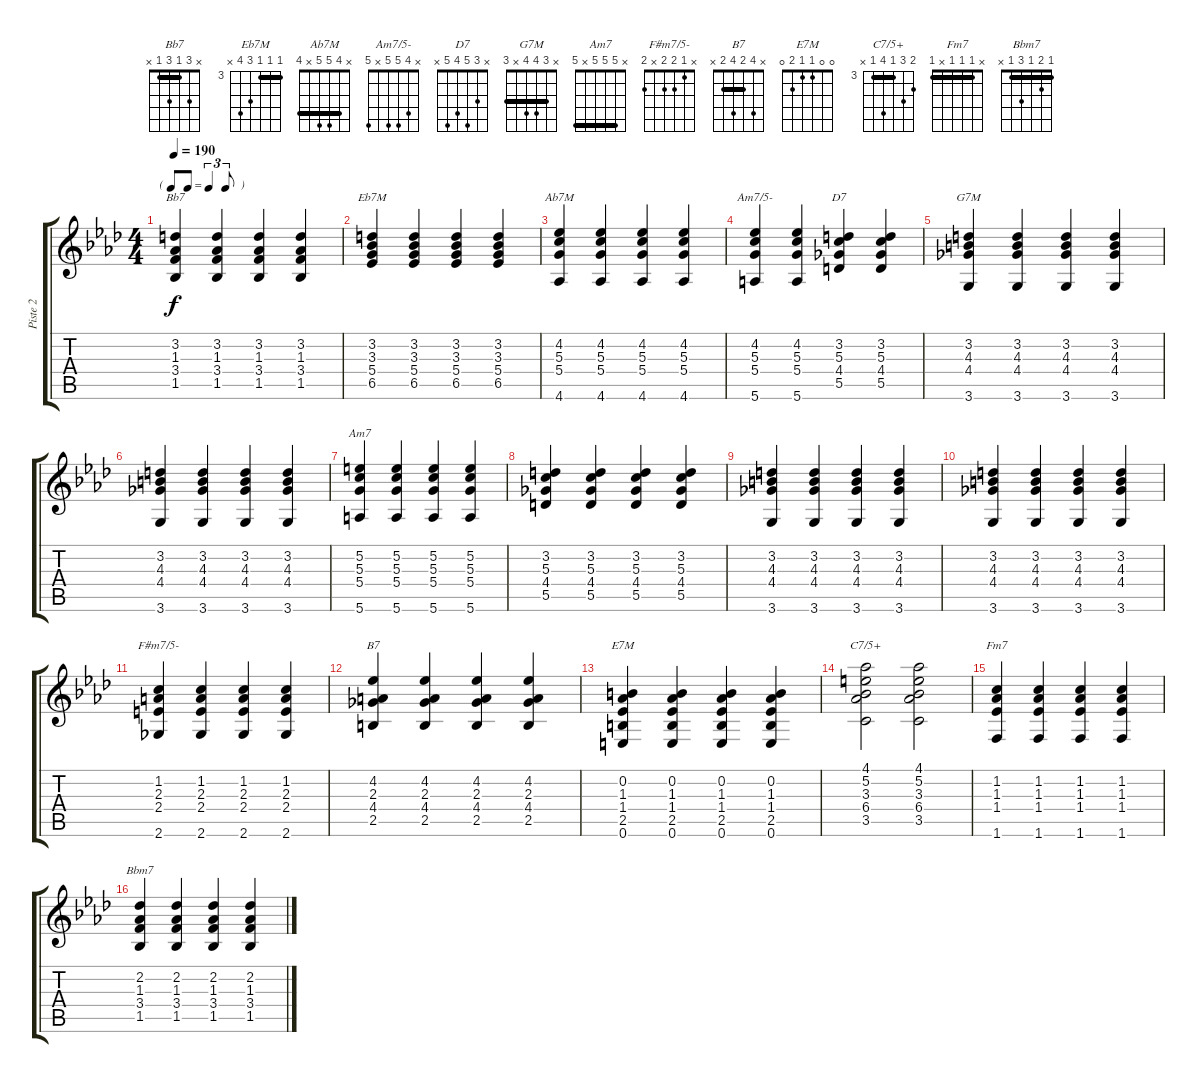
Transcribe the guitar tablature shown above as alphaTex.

\track ("Piste 2" "Piste 2") {instrument acousticguitarnylon}
\staff {score tabs}
\tuning (E4 B3 G3 D3 A2 E2) {hide}
\chord ("Bb7" x 3 1 3 1 x) {barre 1}
\chord ("Eb7M" 3 3 3 5 6 x) {firstfret 3 barre 3}
\chord ("Ab7M" x 4 5 5 x 4) {barre 4}
\chord ("Am7/5-" x 4 5 5 x 5)
\chord ("D7" x 3 5 4 5 x)
\chord ("G7M" x 3 4 4 x 3) {barre 3}
\chord ("Am7" x 5 5 5 x 5) {barre 5}
\chord ("F#m7/5-" x 1 2 2 x 2)
\chord ("B7" x 4 2 4 2 x) {barre 2}
\chord ("E7M" 0 0 1 1 2 0)
\chord ("C7/5+" 4 5 3 6 3 x) {firstfret 3 barre 3}
\chord ("Fm7" x 1 1 1 x 1) {barre 1}
\chord ("Bbm7" 1 2 1 3 1 x) {barre 1}
\ts (4 4)
\tf triplet8th
\tempo 190
\clef g2
\ks ab
(3.2 1.3 3.4 1.5).4{ch "Bb7" dy f} (3.2 1.3 3.4 1.5).4 (3.2 1.3 3.4 1.5).4 (3.2 1.3 3.4 1.5).4 |
(3.2 3.3 5.4 6.5).4{ch "Eb7M"} (3.2 3.3 5.4 6.5).4 (3.2 3.3 5.4 6.5).4 (3.2 3.3 5.4 6.5).4 |
(4.2 5.3 5.4 4.6).4{ch "Ab7M"} (4.2 5.3 5.4 4.6).4 (4.2 5.3 5.4 4.6).4 (4.2 5.3 5.4 4.6).4 |
(4.2 5.3 5.4 5.6).4{ch "Am7/5-"} (4.2 5.3 5.4 5.6).4 (3.2 5.3 4.4 5.5).4{ch "D7"} (3.2 5.3 4.4 5.5).4 |
(3.2 4.3 4.4 3.6).4{ch "G7M"} (3.2 4.3 4.4 3.6).4 (3.2 4.3 4.4 3.6).4 (3.2 4.3 4.4 3.6).4 |
(3.2 4.3 4.4 3.6).4 (3.2 4.3 4.4 3.6).4 (3.2 4.3 4.4 3.6).4 (3.2 4.3 4.4 3.6).4 |
(5.2 5.3 5.4 5.6).4{ch "Am7"} (5.2 5.3 5.4 5.6).4 (5.2 5.3 5.4 5.6).4 (5.2 5.3 5.4 5.6).4 |
(3.2 5.3 4.4 5.5).4 (3.2 5.3 4.4 5.5).4 (3.2 5.3 4.4 5.5).4 (3.2 5.3 4.4 5.5).4 |
(3.2 4.3 4.4 3.6).4 (3.2 4.3 4.4 3.6).4 (3.2 4.3 4.4 3.6).4 (3.2 4.3 4.4 3.6).4 |
(3.2 4.3 4.4 3.6).4 (3.2 4.3 4.4 3.6).4 (3.2 4.3 4.4 3.6).4 (3.2 4.3 4.4 3.6).4 |
(1.2 2.3 2.4 2.6).4{ch "F#m7/5-"} (1.2 2.3 2.4 2.6).4 (1.2 2.3 2.4 2.6).4 (1.2 2.3 2.4 2.6).4 |
(4.2 2.3 4.4 2.5).4{ch "B7"} (4.2 2.3 4.4 2.5).4 (4.2 2.3 4.4 2.5).4 (4.2 2.3 4.4 2.5).4 |
(0.2 1.3 1.4 2.5 0.6).4{ch "E7M"} (0.2 1.3 1.4 2.5 0.6).4 (0.2 1.3 1.4 2.5 0.6).4 (0.2 1.3 1.4 2.5 0.6).4 |
(4.1 5.2 3.3 6.4 3.5).2{ch "C7/5+"} (4.1 5.2 3.3 6.4 3.5).2 |
(1.2 1.3 1.4 1.6).4{ch "Fm7"} (1.2 1.3 1.4 1.6).4 (1.2 1.3 1.4 1.6).4 (1.2 1.3 1.4 1.6).4 |
(2.2 1.3 3.4 1.5).4{ch "Bbm7"} (2.2 1.3 3.4 1.5).4 (2.2 1.3 3.4 1.5).4 (2.2 1.3 3.4 1.5).4
